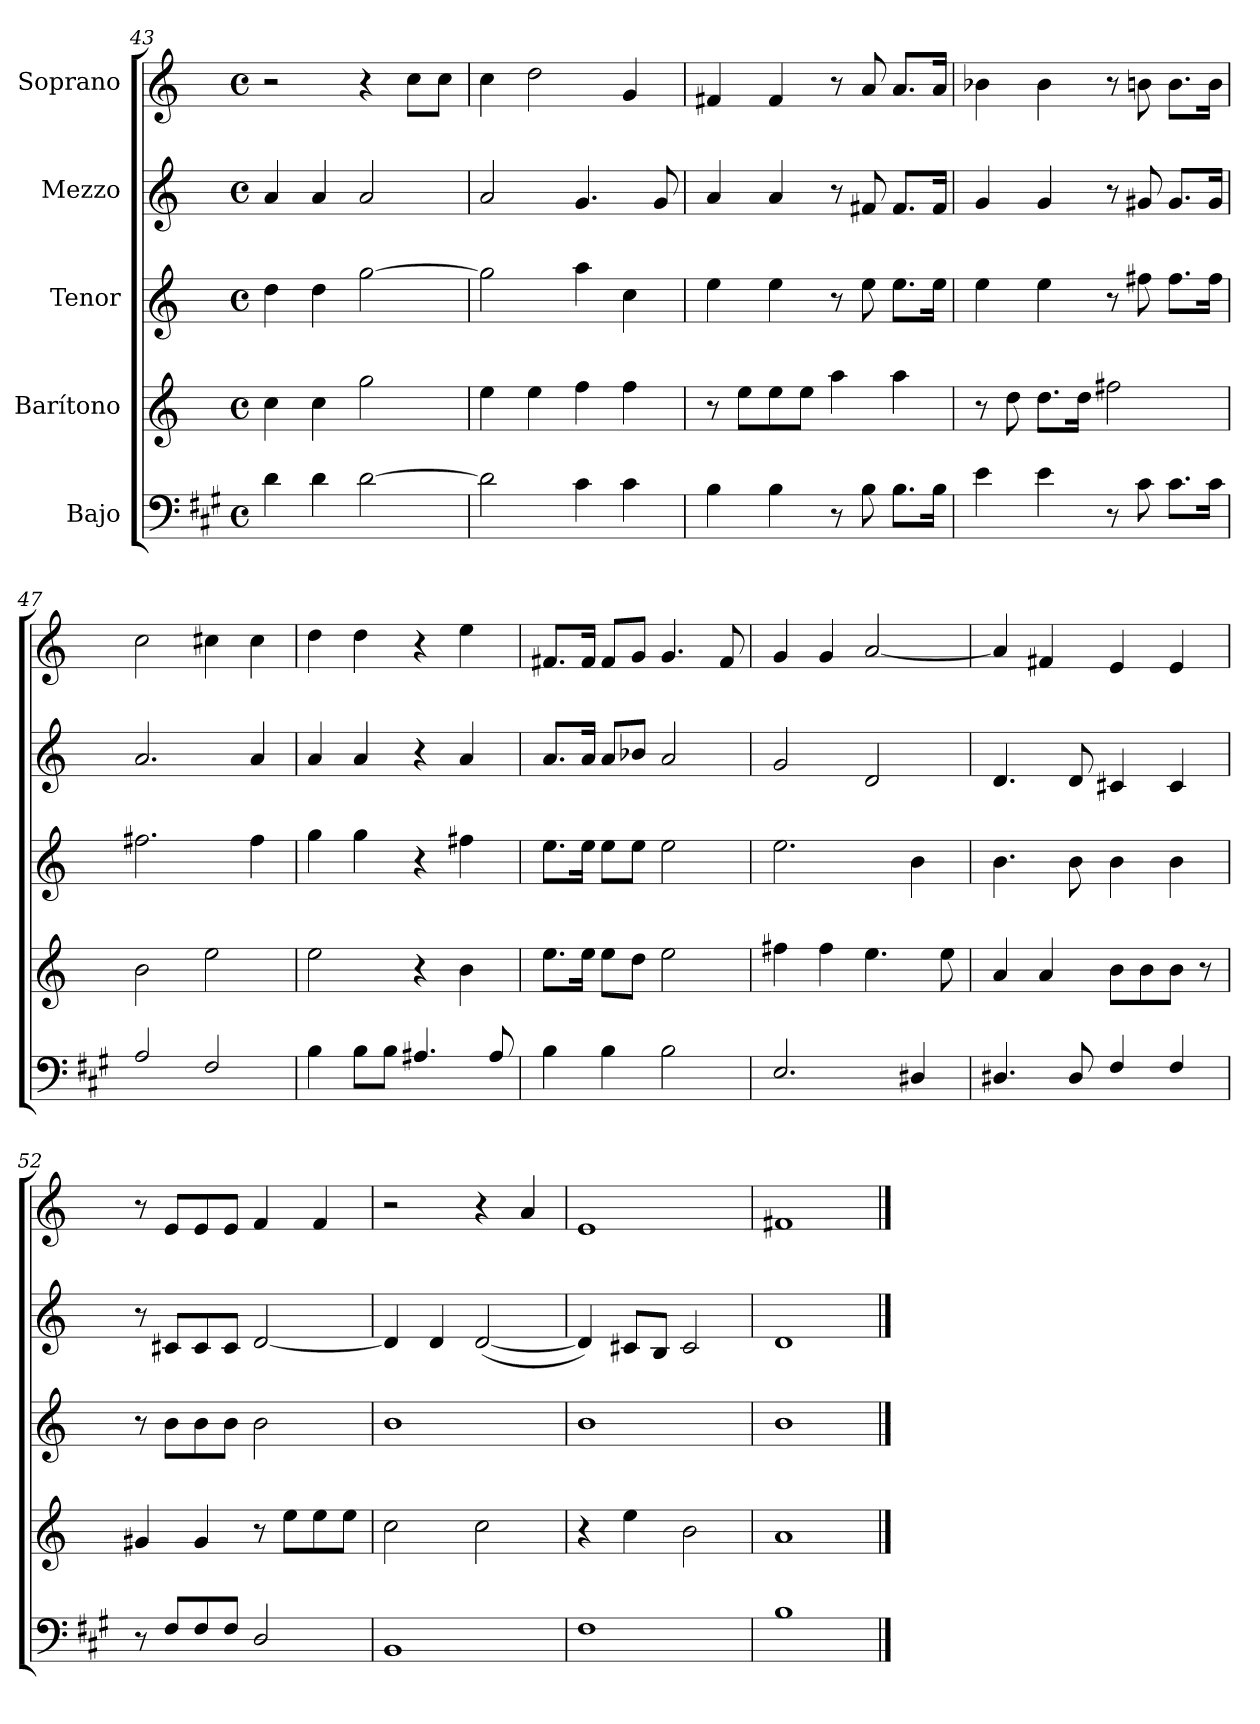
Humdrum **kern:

**kern	**kern	**kern	**kern	**kern
*part5	*part4	*part3	*part2	*part1
*staff5	*staff4	*staff3	*staff2	*staff1
*I"Bajo	*I"Barítono	*I"Tenor	*I"Mezzo	*I"Soprano
*clefF4	*clefG2	*clefG2	*clefG2	*clefG2
*ITrd5c9	*ITrd4c7	*ITrd1c2	*	*
*k[]	*k[b-]	*k[b-e-]	*k[]	*k[]
*M4/4	*M4/4	*M4/4	*M4/4	*M4/4
*met(c)	*met(c)	*met(c)	*met(c)	*met(c)
=43	=43	=43	=43	=43
4F\	4f\	4cc\	4a/	2r
4F\	4f\	4cc\	4a/	.
[2F\	2cc\	[2ff\	2a/	4r
.	.	.	.	8cc\L
.	.	.	.	8cc\J
!!LO:LB:g=z
=44	=44	=44	=44	=44
2F\]	4a\	2ff\]	2a/	4cc\
.	4a\	.	.	2dd\
4E\	4b-\	4gg\	4.g/	.
4E\	4b-\	4b-\	.	4g/
.	.	.	8g/	.
=45	=45	=45	=45	=45
4D\	8r	4dd\	4a/	4f#X/
.	8a\L	.	.	.
4D\	8a\	4dd\	4a/	4f#/
.	8a\J	.	.	.
8r	4dd\	8r	8r	8r
8D\	.	8dd\	8f#X/	8a/
8.D\L	4dd\	8.dd\L	8.f#/L	8.a/L
16D\Jk	.	16dd\Jk	16f#/Jk	16a/Jk
=46	=46	=46	=46	=46
4G\	8r	4dd\	4g/	4b-X\
.	8g\	.	.	.
4G\	8.g\L	4dd\	4g/	4b-\
.	16g\Jk	.	.	.
8r	2bn\	8r	8r	8r
8E\	.	8een\	8g#X/	8bn\
8.E\L	.	8.ee\L	8.g#/L	8.b\L
16E\Jk	.	16ee\Jk	16g#/Jk	16b\Jk
=47	=47	=47	=47	=47
2C/	2e\	2.een\	2.a/	2cc\
2AA/	2a\	.	.	4cc#X\
.	.	4ee\	4a/	4cc#\
=48	=48	=48	=48	=48
4D\	2a\	4ff\	4a/	4dd\
8D\L	.	4ff\	4a/	4dd\
8D\J	.	.	.	.
4.C#X/	4r	4r	4r	4r
.	4e\	4een\	4a/	4ee\
8C#/	.	.	.	.
!!LO:PB:g=z
=49	=49	=49	=49	=49
4D\	8.a\L	8.dd\L	8.a/L	8.f#X/L
.	16a\Jk	16dd\Jk	16a/Jk	16f#/Jk
4D\	8a\L	8dd\L	8a/L	8f#/L
.	8g\J	8dd\J	8b-X/J	8g/J
2D\	2a\	2dd\	2a/	4.g/
.	.	.	.	8f#/
=50	=50	=50	=50	=50
2.GG/	4bn\	2.dd\	2g/	4g/
.	4b\	.	.	4g/
.	4.a\	.	2d/	[2a/
4FF#X/	.	4a\	.	.
.	8a\	.	.	.
=51	=51	=51	=51	=51
4.FF#X/	4d/	4.a\	4.d/	4a/]
.	4d/	.	.	4f#X/
8FF#/	.	8a\	8d/	.
4AA/	8e\L	4a\	4c#X/	4e/
.	8e\	.	.	.
4AA/	8e\J	4a\	4c#/	4e/
.	8r	.	.	.
=52	=52	=52	=52	=52
8r	4c#X/	8r	8r	8r
8AA/L	.	8a\L	8c#X/L	8e/L
8AA/	4c#/	8a\	8c#/	8e/
8AA/J	.	8a\J	8c#/J	8e/J
2FF/	8r	2a\	[2d/	4f/
.	8a\L	.	.	.
.	8a\	.	.	4f/
.	8a\J	.	.	.
=53	=53	=53	=53	=53
1DD	2f\	1a	4d/]	2r
.	.	.	4d/	.
.	2f\	.	(>[2d/	4r
.	.	.	.	4a/
=54	=54	=54	=54	=54
1AA	4r	1a	4d/])	1e
.	4a\	.	8c#X/L	.
.	.	.	8B/J	.
.	2e\	.	2c#/	.
!!LO:LB:g=z
=55	=55	=55	=55	=55
1D	1d	1a	1d	1f#X
==	==	==	==	==
*-	*-	*-	*-	*-
